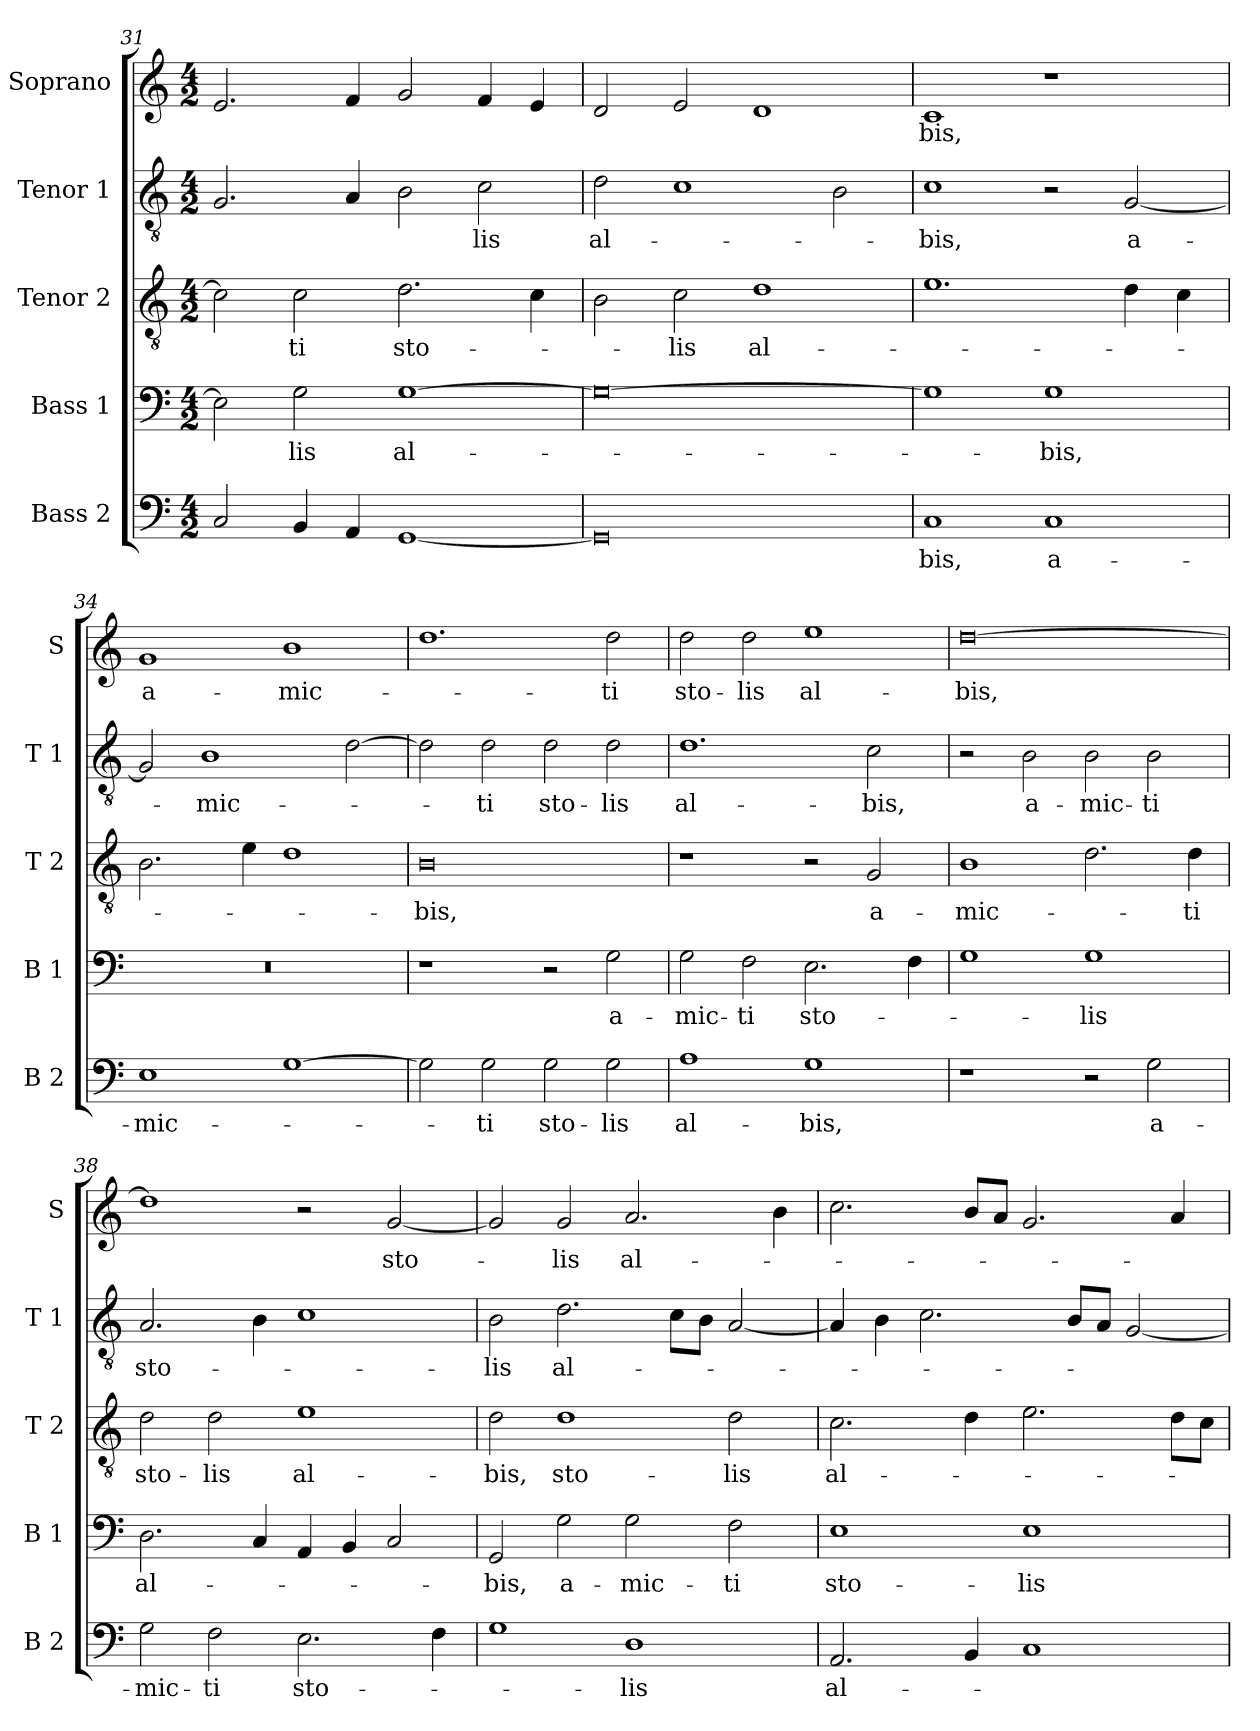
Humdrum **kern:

**kern	**text	**kern	**text	**kern	**text	**kern	**text	**kern	**text
*part5	*part5	*part4	*part4	*part3	*part3	*part2	*part2	*part1	*part1
*staff5	*staff5	*staff4	*staff4	*staff3	*staff3	*staff2	*staff2	*staff1	*staff1
*I"Bass 2	*	*I"Bass 1	*	*I"Tenor 2	*	*I"Tenor 1	*	*I"Soprano	*
*I'B 2	*	*I'B 1	*	*I'T 2	*	*I'T 1	*	*I'S	*
!!LO:LB:g=z
*clefF4	*	*clefF4	*	*clefGv2	*	*clefGv2	*	*clefG2	*
*k[]	*	*k[]	*	*k[]	*	*k[]	*	*k[]	*
*C:	*	*C:	*	*C:	*	*C:	*	*C:	*
*M4/2	*	*M4/2	*	*M4/2	*	*M4/2	*	*M4/2	*
=31	=31	=31	=31	=31	=31	=31	=31	=31	=31
2C/	.	2E\]	.	2c\]	.	2.G/	.	2.e/	.
!	!	!	!LO:LY:b	!	!LO:LY:b	!	!	!	!
4BB/	.	2G\	-lis	2c\	-ti	.	.	.	.
4AA/	.	.	.	.	.	4A/	.	4f/	.
!	!	!	!LO:LY:b	!	!LO:LY:b	!	!	!	!
[1GG	.	[1G	al-	2.d\	sto-	2B\	.	2g/	.
!	!	!	!	!	!	!	!LO:LY:b	!	!
.	.	.	.	.	.	2c\	-lis	4f/	.
.	.	.	.	4c\	.	.	.	4e/	.
=32	=32	=32	=32	=32	=32	=32	=32	=32	=32
!	!	!	!	!	!	!	!LO:LY:b	!	!
0GG]	.	0G_	.	2B\	.	2d\	al-	2d/	.
!	!	!	!	!	!LO:LY:b	!	!	!	!
.	.	.	.	2c\	-lis	1c	.	2e/	.
!	!	!	!	!	!LO:LY:b	!	!	!	!
.	.	.	.	1d	al-	.	.	1d	.
.	.	.	.	.	.	2B\	.	.	.
=33	=33	=33	=33	=33	=33	=33	=33	=33	=33
!	!LO:LY:b	!	!	!	!	!	!LO:LY:b	!	!LO:LY:b
1C	-bis,	1G]	.	1.e	.	1c	-bis,	1c	-bis,
!	!LO:LY:b	!	!LO:LY:b	!	!	!	!	!	!
1C	a-	1G	-bis,	.	.	2r	.	1r	.
!	!	!	!	!	!	!	!LO:LY:b	!	!
.	.	.	.	4d\	.	[2G/	a-	.	.
.	.	.	.	4c\	.	.	.	.	.
=34	=34	=34	=34	=34	=34	=34	=34	=34	=34
!	!LO:LY:b	!	!	!	!	!	!	!	!LO:LY:b
1E	-mic-	0r	.	2.B\	.	2G/]	.	1g	a-
!	!	!	!	!	!	!	!LO:LY:b	!	!
.	.	.	.	.	.	1B	-mic-	.	.
.	.	.	.	4e\	.	.	.	.	.
!	!	!	!	!	!	!	!	!	!LO:LY:b
[1G	.	.	.	1d	.	.	.	1b	-mic-
.	.	.	.	.	.	[2d\	.	.	.
=35	=35	=35	=35	=35	=35	=35	=35	=35	=35
!	!	!	!	!	!LO:LY:b	!	!	!	!
2G\]	.	1r	.	0B	-bis,	2d\]	.	1.dd	.
!	!LO:LY:b	!	!	!	!	!	!LO:LY:b	!	!
2G\	-ti	.	.	.	.	2d\	-ti	.	.
!	!LO:LY:b	!	!	!	!	!	!LO:LY:b	!	!
2G\	sto-	2r	.	.	.	2d\	sto-	.	.
!	!LO:LY:b	!	!LO:LY:b	!	!	!	!LO:LY:b	!	!LO:LY:b
2G\	-lis	2G\	a-	.	.	2d\	-lis	2dd\	-ti
!!LO:LB:g=z
=36	=36	=36	=36	=36	=36	=36	=36	=36	=36
!	!LO:LY:b	!	!LO:LY:b	!	!	!	!LO:LY:b	!	!LO:LY:b
1A	al-	2G\	-mic-	1r	.	1.d	al-	2dd\	sto-
!	!	!	!LO:LY:b	!	!	!	!	!	!LO:LY:b
.	.	2F\	-ti	.	.	.	.	2dd\	-lis
!	!LO:LY:b	!	!LO:LY:b	!	!	!	!	!	!LO:LY:b
1G	-bis,	2.E\	sto-	2r	.	.	.	1ee	al-
!	!	!	!	!	!LO:LY:b	!	!LO:LY:b	!	!
.	.	.	.	2G/	a-	2c\	-bis,	.	.
.	.	4F\	.	.	.	.	.	.	.
=37	=37	=37	=37	=37	=37	=37	=37	=37	=37
!	!	!	!	!	!LO:LY:b	!	!	!	!LO:LY:b
1r	.	1G	.	1B	-mic-	2r	.	[0dd	-bis,
!	!	!	!	!	!	!	!LO:LY:b	!	!
.	.	.	.	.	.	2B\	a-	.	.
!	!	!	!LO:LY:b	!	!	!	!LO:LY:b	!	!
2r	.	1G	-lis	2.d\	.	2B\	-mic-	.	.
!	!LO:LY:b	!	!	!	!	!	!LO:LY:b	!	!
2G\	a-	.	.	.	.	2B\	-ti	.	.
!	!	!	!	!	!LO:LY:b	!	!	!	!
.	.	.	.	4d\	-ti	.	.	.	.
=38	=38	=38	=38	=38	=38	=38	=38	=38	=38
!	!LO:LY:b	!	!LO:LY:b	!	!LO:LY:b	!	!LO:LY:b	!	!
2G\	-mic-	2.D\	al-	2d\	sto-	2.A/	sto-	1dd]	.
!	!LO:LY:b	!	!	!	!LO:LY:b	!	!	!	!
2F\	-ti	.	.	2d\	-lis	.	.	.	.
.	.	4C/	.	.	.	4B\	.	.	.
!	!LO:LY:b	!	!	!	!LO:LY:b	!	!	!	!
2.E\	sto-	4AA/	.	1e	al-	1c	.	2r	.
.	.	4BB/	.	.	.	.	.	.	.
!	!	!	!	!	!	!	!	!	!LO:LY:b
.	.	2C/	.	.	.	.	.	[2g/	sto-
4F\	.	.	.	.	.	.	.	.	.
=39	=39	=39	=39	=39	=39	=39	=39	=39	=39
!	!	!	!LO:LY:b	!	!LO:LY:b	!	!LO:LY:b	!	!
1G	.	2GG/	-bis,	2d\	-bis,	2B\	-lis	2g/]	.
!	!	!	!LO:LY:b	!	!LO:LY:b	!	!LO:LY:b	!	!LO:LY:b
.	.	2G\	a-	1d	sto-	2.d\	al-	2g/	-lis
!	!LO:LY:b	!	!LO:LY:b	!	!	!	!	!	!LO:LY:b
1D	-lis	2G\	-mic-	.	.	.	.	2.a/	al-
.	.	.	.	.	.	8c\L	.	.	.
.	.	.	.	.	.	8B\J	.	.	.
!	!	!	!LO:LY:b	!	!LO:LY:b	!	!	!	!
.	.	2F\	-ti	2d\	-lis	[2A/	.	.	.
.	.	.	.	.	.	.	.	4b\	.
=40	=40	=40	=40	=40	=40	=40	=40	=40	=40
!	!LO:LY:b	!	!LO:LY:b	!	!LO:LY:b	!	!	!	!
2.AA/	al-	1E	sto-	2.c\	al-	4A/]	.	2.cc\	.
.	.	.	.	.	.	4B\	.	.	.
.	.	.	.	.	.	2.c\	.	.	.
4BB/	.	.	.	4d\	.	.	.	8b/L	.
.	.	.	.	.	.	.	.	8a/J	.
!	!	!	!LO:LY:b	!	!	!	!	!	!
1C	.	1E	-lis	2.e\	.	.	.	2.g/	.
.	.	.	.	.	.	8B/L	.	.	.
.	.	.	.	.	.	8A/J	.	.	.
.	.	.	.	.	.	[2G/	.	.	.
.	.	.	.	8d\L	.	.	.	4a/	.
.	.	.	.	8c\J	.	.	.	.	.
=	=	=	=	=	=	=	=	=	=
*-	*-	*-	*-	*-	*-	*-	*-	*-	*-
